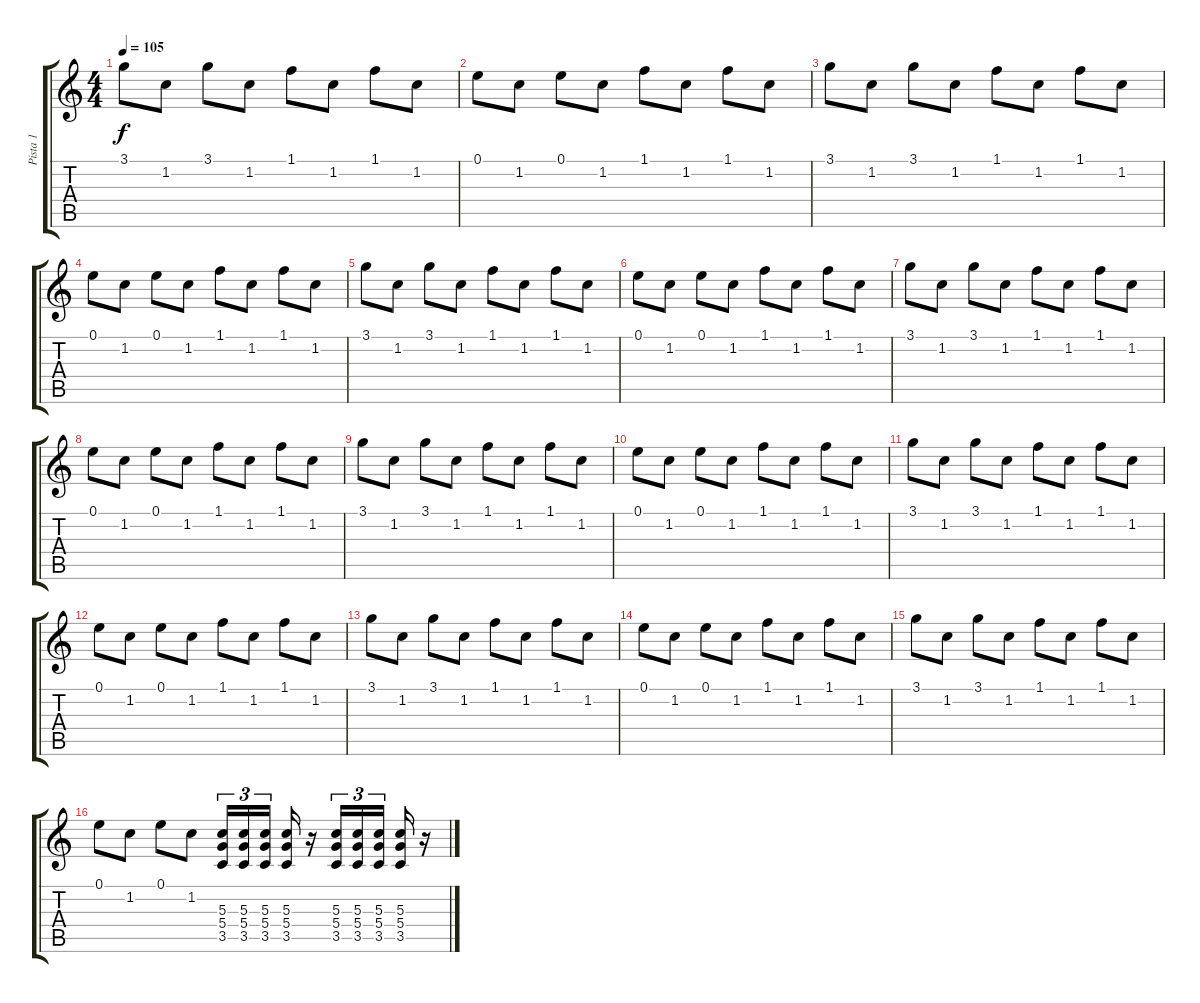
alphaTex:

\track ("Pista 1" "Pista 1") {instrument electricguitarclean}
\staff {score tabs}
\tuning (E4 B3 G3 D3 A2 E2) {hide}
\ts (4 4)
\tempo 105
\clef g2
\ks c
3.1.8{dy f instrument electricguitarclean} 1.2.8 3.1.8 1.2.8 1.1.8 1.2.8 1.1.8 1.2.8 |
0.1.8 1.2.8 0.1.8 1.2.8 1.1.8 1.2.8 1.1.8 1.2.8 |
3.1.8 1.2.8 3.1.8 1.2.8 1.1.8 1.2.8 1.1.8 1.2.8 |
0.1.8 1.2.8 0.1.8 1.2.8 1.1.8 1.2.8 1.1.8 1.2.8 |
3.1.8 1.2.8 3.1.8 1.2.8 1.1.8 1.2.8 1.1.8 1.2.8 |
0.1.8 1.2.8 0.1.8 1.2.8 1.1.8 1.2.8 1.1.8 1.2.8 |
3.1.8 1.2.8 3.1.8 1.2.8 1.1.8 1.2.8 1.1.8 1.2.8 |
0.1.8 1.2.8 0.1.8 1.2.8 1.1.8 1.2.8 1.1.8 1.2.8 |
3.1.8 1.2.8 3.1.8 1.2.8 1.1.8 1.2.8 1.1.8 1.2.8 |
0.1.8 1.2.8 0.1.8 1.2.8 1.1.8 1.2.8 1.1.8 1.2.8 |
3.1.8 1.2.8 3.1.8 1.2.8 1.1.8 1.2.8 1.1.8 1.2.8 |
0.1.8 1.2.8 0.1.8 1.2.8 1.1.8 1.2.8 1.1.8 1.2.8 |
3.1.8 1.2.8 3.1.8 1.2.8 1.1.8 1.2.8 1.1.8 1.2.8 |
0.1.8 1.2.8 0.1.8 1.2.8 1.1.8 1.2.8 1.1.8 1.2.8 |
3.1.8 1.2.8 3.1.8 1.2.8 1.1.8 1.2.8 1.1.8 1.2.8 |
0.1.8 1.2.8 0.1.8 1.2.8 (5.3 5.4 3.5).16{tu (3 2)} (5.3 5.4 3.5).16{tu (3 2)} (5.3 5.4 3.5).16{tu (3 2)} (5.3 5.4 3.5).16 r.16 (5.3 5.4 3.5).16{tu (3 2)} (5.3 5.4 3.5).16{tu (3 2)} (5.3 5.4 3.5).16{tu (3 2)} (5.3 5.4 3.5).16 r.16
